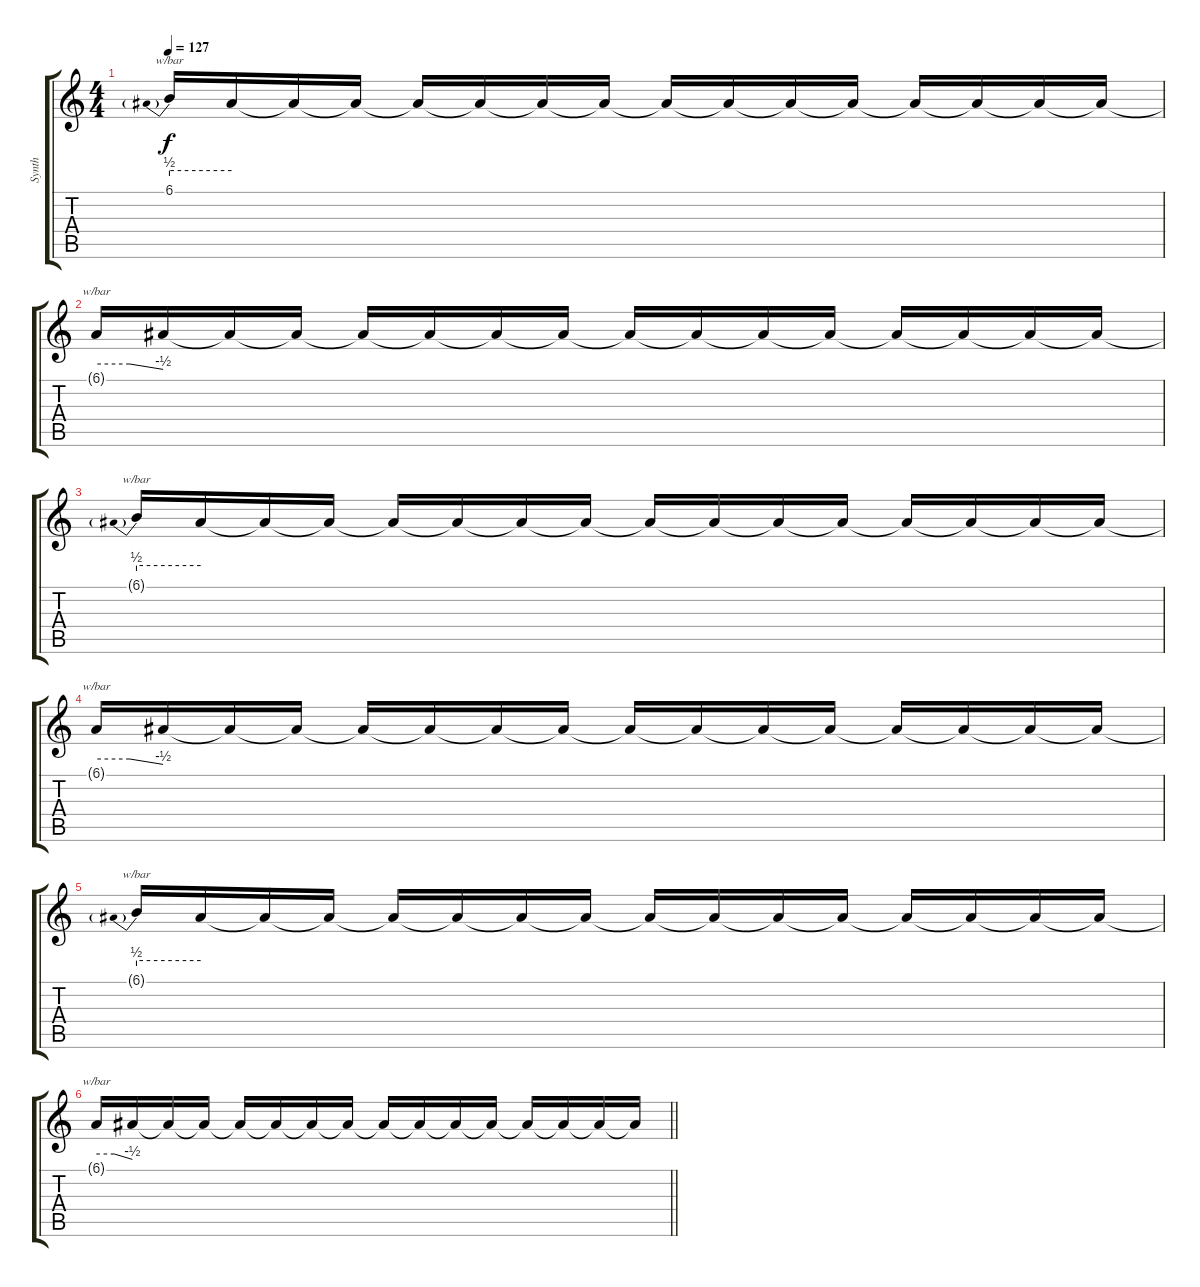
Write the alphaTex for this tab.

\track ("Synth" "Synth") {instrument pad3polysynth}
\staff {score tabs}
\tuning (E4 B3 G3 D3 A2 E2) {hide}
\ts (4 4)
\tempo 127
\clef g2
\ks c
6.1{t}.16{tbe (predive default 0 2 60 2) dy f volume 14 instrument lead2sawtooth} 6.1{t}.16 6.1{t}.16 6.1{t}.16{volume 0} 6.1{t}.16{volume 14} 6.1{t}.16{volume 0} 6.1{t}.16{volume 13} 6.1{t}.16 6.1{t}.16{volume 0} 6.1{t}.16{volume 13} 6.1{t}.16{volume 0} 6.1{t}.16{volume 13} 6.1{t}.16 6.1{t}.16{volume 0} 6.1{t}.16{volume 13} 6.1{t}.16{volume 0} |
6.1{t}.16{tbe (custom default 0 0 30 0 60 -2) volume 14} 6.1{t}.16 6.1{t}.16 6.1{t}.16{volume 0} 6.1{t}.16{volume 14} 6.1{t}.16{volume 0} 6.1{t}.16{volume 14} 6.1{t}.16 6.1{t}.16{volume 0} 6.1{t}.16{volume 13} 6.1{t}.16{volume 0} 6.1{t}.16{volume 14} 6.1{t}.16 6.1{t}.16{volume 0} 6.1{t}.16{volume 14} 6.1{t}.16{volume 0} |
6.1{t}.16{tbe (predive default 0 2 60 2) volume 14 instrument lead2sawtooth} 6.1{t}.16 6.1{t}.16 6.1{t}.16{volume 0} 6.1{t}.16{volume 14} 6.1{t}.16{volume 0} 6.1{t}.16{volume 13} 6.1{t}.16 6.1{t}.16{volume 0} 6.1{t}.16{volume 13} 6.1{t}.16{volume 0} 6.1{t}.16{volume 13} 6.1{t}.16 6.1{t}.16{volume 0} 6.1{t}.16{volume 13} 6.1{t}.16{volume 0} |
6.1{t}.16{tbe (custom default 0 0 30 0 60 -2) volume 14} 6.1{t}.16 6.1{t}.16 6.1{t}.16{volume 0} 6.1{t}.16{volume 14} 6.1{t}.16{volume 0} 6.1{t}.16{volume 14} 6.1{t}.16 6.1{t}.16{volume 0} 6.1{t}.16{volume 13} 6.1{t}.16{volume 0} 6.1{t}.16{volume 14} 6.1{t}.16 6.1{t}.16{volume 0} 6.1{t}.16{volume 14} 6.1{t}.16{volume 0} |
6.1{t}.16{tbe (predive default 0 2 60 2) volume 14 instrument lead2sawtooth} 6.1{t}.16 6.1{t}.16 6.1{t}.16{volume 0} 6.1{t}.16{volume 14} 6.1{t}.16{volume 0} 6.1{t}.16{volume 13} 6.1{t}.16 6.1{t}.16{volume 0} 6.1{t}.16{volume 13} 6.1{t}.16{volume 0} 6.1{t}.16{volume 13} 6.1{t}.16 6.1{t}.16{volume 0} 6.1{t}.16{volume 13} 6.1{t}.16{volume 0} |
\barLineRight lightlight
6.1{t}.16{tbe (custom default 0 0 30 0 60 -2) volume 14} 6.1{t}.16 6.1{t}.16 6.1{t}.16{volume 0} 6.1{t}.16{volume 14} 6.1{t}.16{volume 0} 6.1{t}.16{volume 14} 6.1{t}.16 6.1{t}.16{volume 0} 6.1{t}.16{volume 13} 6.1{t}.16{volume 0} 6.1{t}.16{volume 14} 6.1{t}.16 6.1{t}.16{volume 0} 6.1{t}.16{volume 14} 6.1{t}.16{volume 0}
